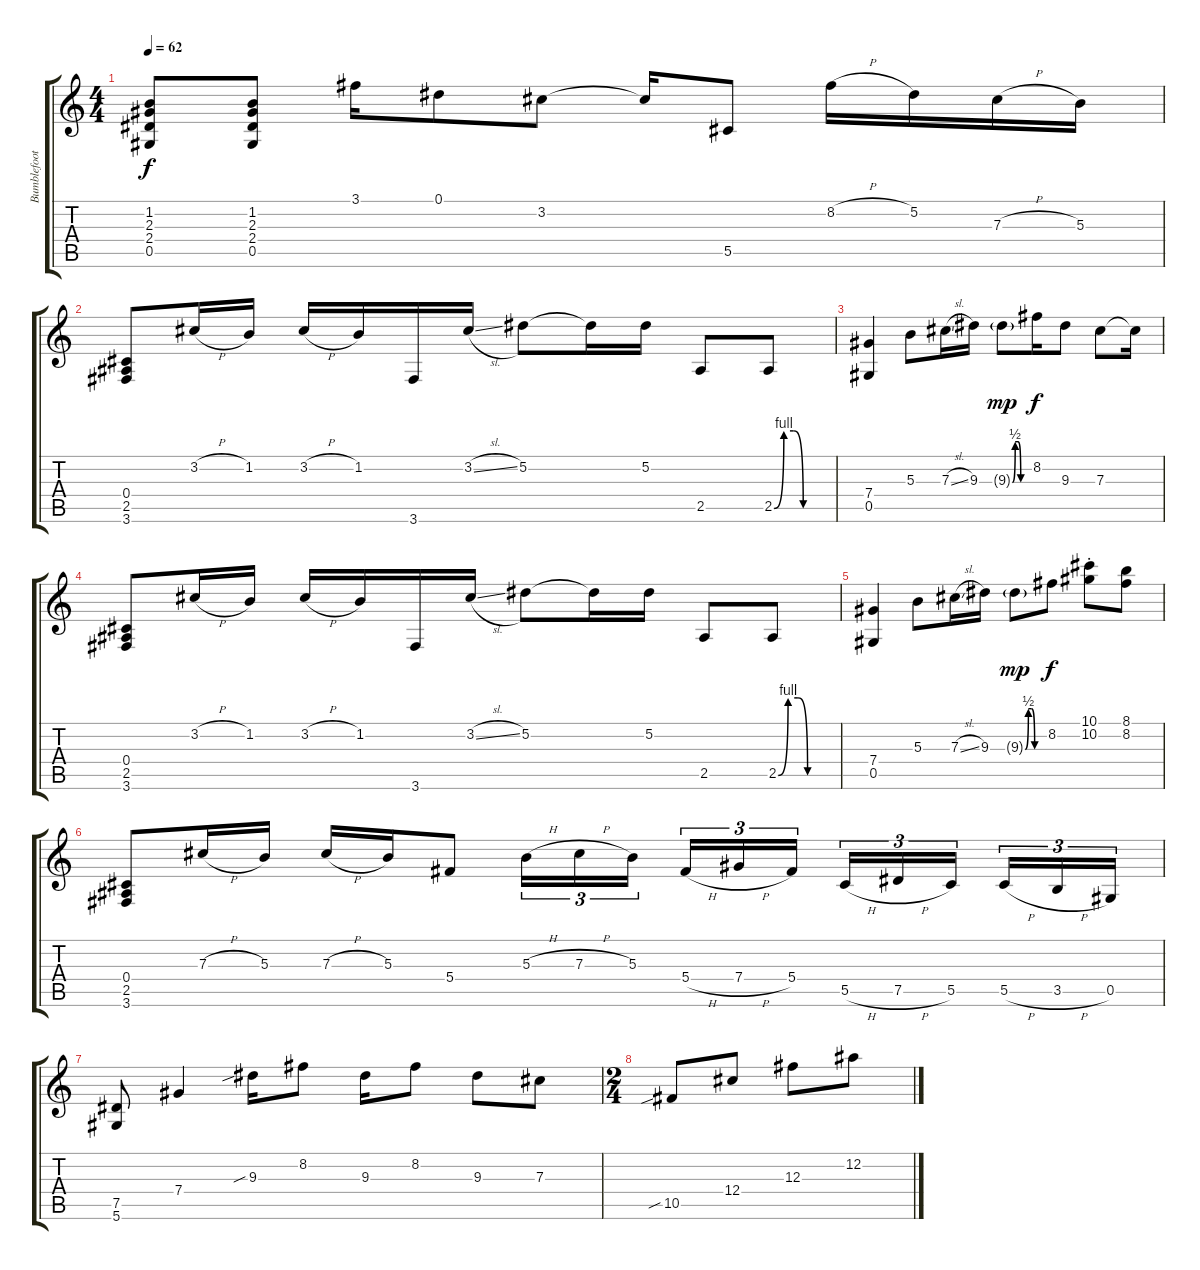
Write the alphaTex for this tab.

\track ("Bumblefoot" "Bumblefoot") {instrument overdrivenguitar}
\staff {score tabs}
\tuning (Eb4 Bb3 Gb3 Db3 Ab2 Eb2) {hide}
\ts (4 4)
\tempo 62
\clef g2
\ks c
(1.2 2.3 2.4 0.5).8{dy f} (1.2 2.3 2.4 0.5).8 3.1.16 0.1.8 3.2.8 3.2{t}.16 5.5.8 8.2{h}.16 5.2.16 7.3{h}.16 5.3.16 |
(0.4 2.5 3.6).8 3.2{h}.16 1.2.16 3.2{h}.16 1.2.16 3.6.16 3.2{sl}.16 5.2.8 5.2{t}.16 5.2.16 2.5.8 2.5{be (custom 0 0 10 4 20 4 30 0 60 0)}.8 |
(7.4 0.5).4 5.3.8 7.3{sl}.16 9.3.16 9.3{be (custom 0 0 10 2 20 2 30 0 60 0) g}.8{dy mp} 8.2.16{dy f} 9.3.8 7.3.8 7.3{t}.16 |
(0.4 2.5 3.6).8 3.2{h}.16 1.2.16 3.2{h}.16 1.2.16 3.6.16 3.2{sl}.16 5.2.8 5.2{t}.16 5.2.16 2.5.8 2.5{be (custom 0 0 10 4 20 4 30 0 60 0)}.8 |
(7.4 0.5).4 5.3.8 7.3{sl}.16 9.3.16 9.3{be (custom 0 0 10 2 20 2 30 0 60 0) g}.8{dy mp} 8.2.8{dy f} (10.1{st} 10.2).8 (8.1 8.2).8 |
(0.4 2.5 3.6).8 7.3{h}.16 5.3.16 7.3{h}.16 5.3.16 5.4.8 5.3{h}.16{tu (3 2)} 7.3{h}.16{tu (3 2)} 5.3.16{tu (3 2)} 5.4{h}.16{tu (3 2)} 7.4{h}.16{tu (3 2)} 5.4.16{tu (3 2)} 5.5{h}.16{tu (3 2)} 7.5{h}.16{tu (3 2)} 5.5.16{tu (3 2)} 5.5{h}.16{tu (3 2)} 3.5{h}.16{tu (3 2)} 0.5.16{tu (3 2)} |
(7.5 5.6).8 7.4.4 9.3{sib}.16 8.2.8 9.3.16 8.2.8 9.3.8 7.3.8 |
\ts (2 4)
10.5{sib}.8 12.4.8 12.3.8 12.2.8
